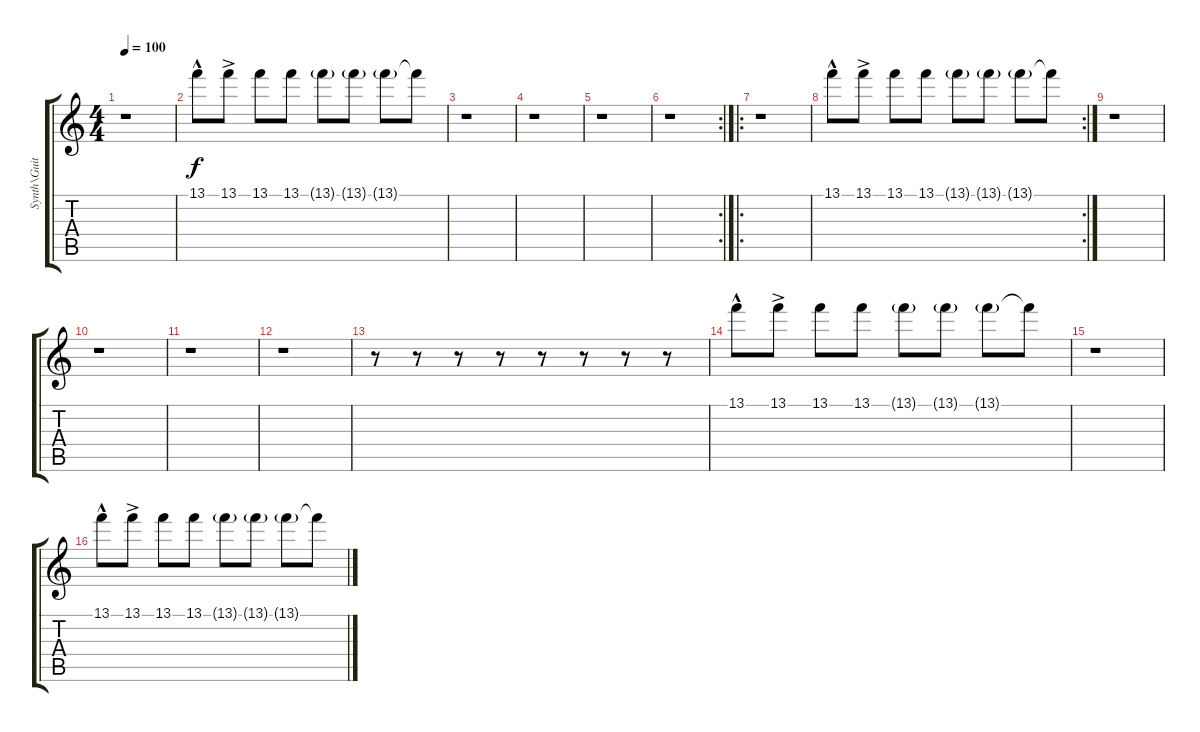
\track ("Synth\\Guitar" "Synth\\Guit") {instrument electricguitarjazz}
\staff {score tabs}
\tuning (E4 B3 G3 D3 A2 E2) {hide}
\ts (4 4)
\tempo 100
\clef g2
\ks c
r.1{dy f} |
13.1{hac}.8 13.1{ac}.8 13.1.8 13.1.8 13.1{g}.8 13.1{g}.8 13.1{g}.8 13.1{t}.8 |
r.1 |
r.1 |
r.1 |
\rc 2
r.1 |
\ro
r.1 |
\rc 2
13.1{hac}.8 13.1{ac}.8 13.1.8 13.1.8 13.1{g}.8 13.1{g}.8 13.1{g}.8 13.1{t}.8 |
r.1 |
r.1 |
r.1 |
r.1 |
r.8 r.8 r.8 r.8 r.8 r.8 r.8 r.8 |
13.1{hac}.8 13.1{ac}.8 13.1.8 13.1.8 13.1{g}.8 13.1{g}.8 13.1{g}.8 13.1{t}.8 |
r.1 |
13.1{hac}.8 13.1{ac}.8 13.1.8 13.1.8 13.1{g}.8 13.1{g}.8 13.1{g}.8 13.1{t}.8
